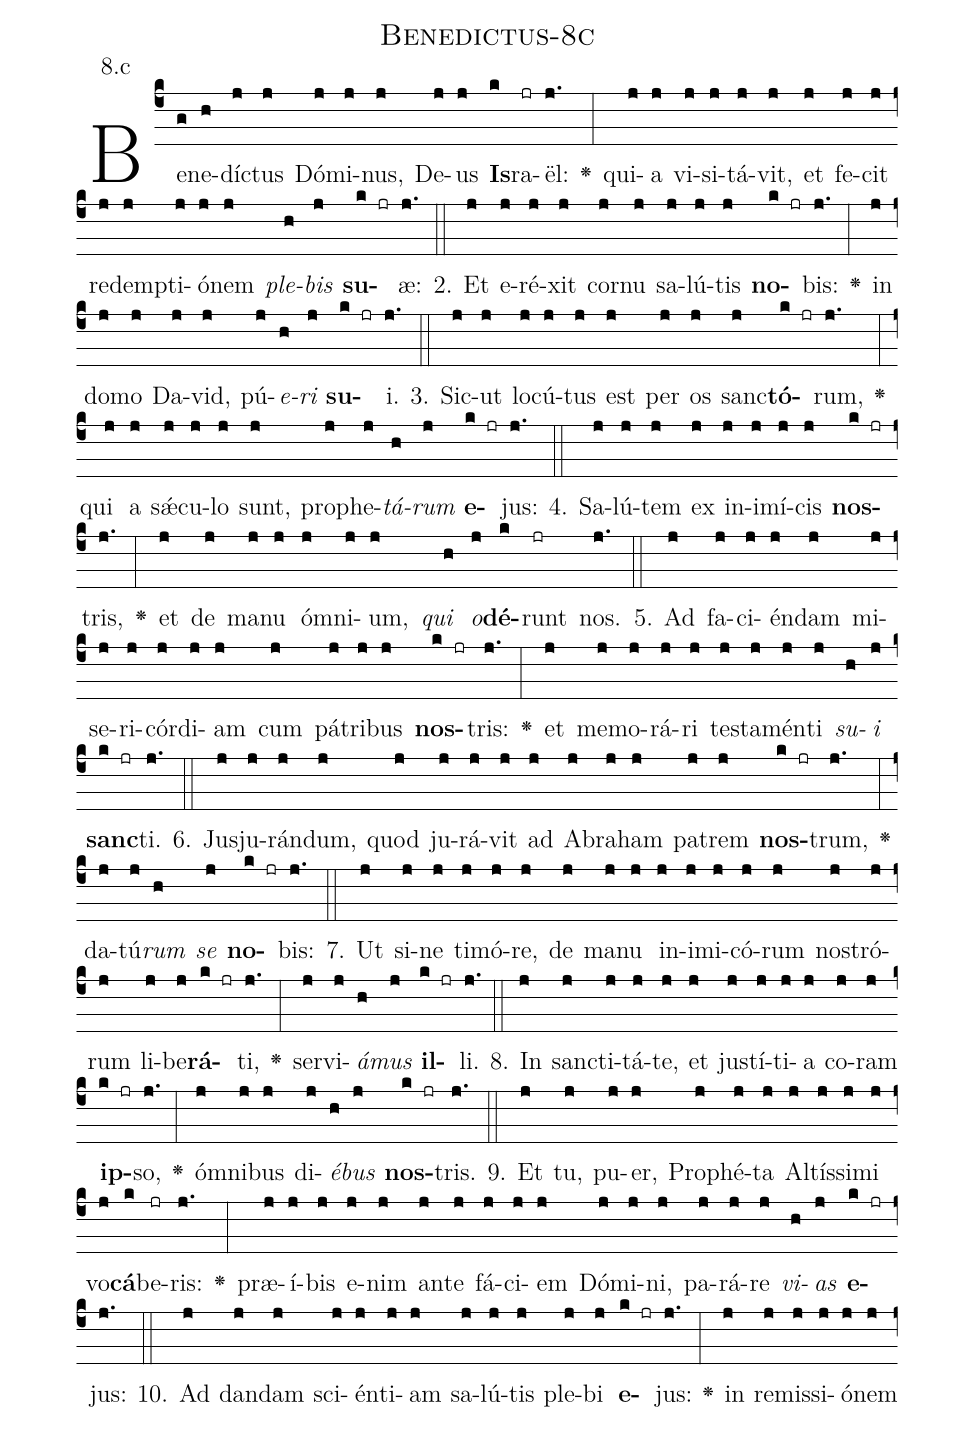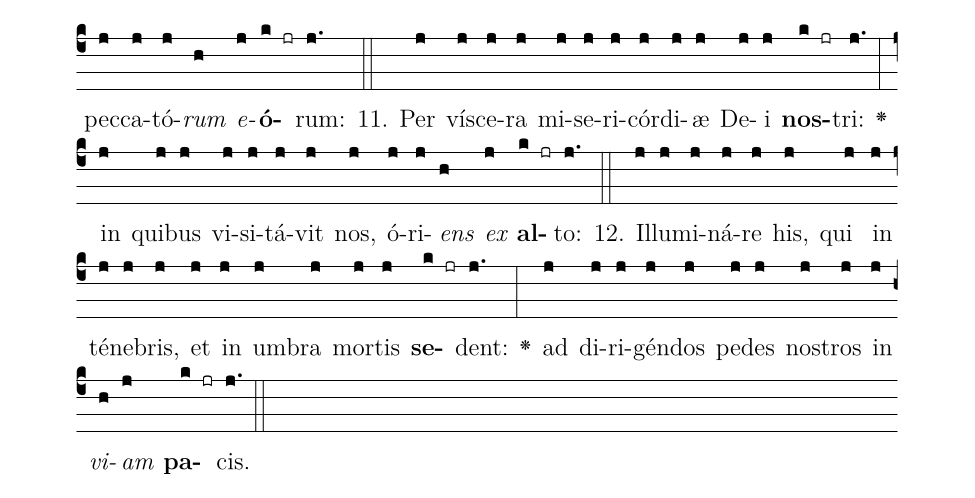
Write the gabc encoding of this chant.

name: Benedictus-8c;
annotation: 8.c;
%%
(c4)Be(g)ne(h)díc(j)tus(j) Dó(j)mi(j)nus,(j) De(j)us(j) <b>Is</b>(k)ra(jr)ël:(j.) <v>\greheightstar</v>(:) qui(j)a(j) vi(j)si(j)tá(j)vit,(j) et(j) fe(j)cit(j) red(j)emp(j)ti(j)ó(j)nem(j) <i>ple</i>(h)<i>bis</i>(j) <b>su</b>(k jr)æ:(j.) (::)
2. Et(j) e(j)ré(j)xit(j) cor(j)nu(j) sa(j)lú(j)tis(j) <b>no</b>(k jr)bis:(j.) <v>\greheightstar</v>(:) in(j) do(j)mo(j) Da(j)vid,(j) pú(j)<i>e</i>(h)<i>ri</i>(j) <b>su</b>(k jr)i.(j.) (::)
3. Sic(j)ut(j) lo(j)cú(j)tus(j) est(j) per(j) os(j) sanc(j)<b>tó</b>(k jr)rum,(j.) <v>\greheightstar</v>(:) qui(j) a(j) sǽ(j)cu(j)lo(j) sunt,(j) pro(j)phe(j)<i>tá</i>(h)<i>rum</i>(j) <b>e</b>(k jr)jus:(j.) (::)
4. Sa(j)lú(j)tem(j) ex(j) in(j)i(j)mí(j)cis(j) <b>nos</b>(k jr)tris,(j.) <v>\greheightstar</v>(:) et(j) de(j) ma(j)nu(j) óm(j)ni(j)um,(j) <i>qui</i>(h) <i>o</i>(j)<b>dé</b>(k)runt(jr) nos.(j.) (::)
5. Ad(j) fa(j)ci(j)én(j)dam(j) mi(j)se(j)ri(j)cór(j)di(j)am(j) cum(j) pá(j)tri(j)bus(j) <b>nos</b>(k jr)tris:(j.) <v>\greheightstar</v>(:) et(j) me(j)mo(j)rá(j)ri(j) tes(j)ta(j)mén(j)ti(j) <i>su</i>(h)<i>i</i>(j) <b>sanc</b>(k jr)ti.(j.) (::)
6. Ju(j)sju(j)rán(j)dum,(j) quod(j) ju(j)rá(j)vit(j) ad(j) A(j)bra(j)ham(j) pa(j)trem(j) <b>nos</b>(k jr)trum,(j.) <v>\greheightstar</v>(:) da(j)tú(j)<i>rum</i>(h) <i>se</i>(j) <b>no</b>(k jr)bis:(j.) (::)
7. Ut(j) si(j)ne(j) ti(j)mó(j)re,(j) de(j) ma(j)nu(j) in(j)i(j)mi(j)có(j)rum(j) nos(j)tró(j)rum(j) li(j)be(j)<b>rá</b>(k jr)ti,(j.) <v>\greheightstar</v>(:) ser(j)vi(j)<i>á</i>(h)<i>mus</i>(j) <b>il</b>(k jr)li.(j.) (::)
8. In(j) sanc(j)ti(j)tá(j)te,(j) et(j) jus(j)tí(j)ti(j)a(j) co(j)ram(j) <b>ip</b>(k jr)so,(j.) <v>\greheightstar</v>(:) óm(j)ni(j)bus(j) di(j)<i>é</i>(h)<i>bus</i>(j) <b>nos</b>(k jr)tris.(j.) (::)
9. Et(j) tu,(j) pu(j)er,(j) Pro(j)phé(j)ta(j) Al(j)tís(j)si(j)mi(j) vo(j)<b>cá</b>(k)be(jr)ris:(j.) <v>\greheightstar</v>(:) præ(j)í(j)bis(j) e(j)nim(j) an(j)te(j) fá(j)ci(j)em(j) Dó(j)mi(j)ni,(j) pa(j)rá(j)re(j) <i>vi</i>(h)<i>as</i>(j) <b>e</b>(k jr)jus:(j.) (::)
10. Ad(j) dan(j)dam(j) sci(j)én(j)ti(j)am(j) sa(j)lú(j)tis(j) ple(j)bi(j) <b>e</b>(k jr)jus:(j.) <v>\greheightstar</v>(:) in(j) re(j)mis(j)si(j)ó(j)nem(j) pec(j)ca(j)tó(j)<i>rum</i>(h) <i>e</i>(j)<b>ó</b>(k jr)rum:(j.) (::)
11. Per(j) ví(j)sce(j)ra(j) mi(j)se(j)ri(j)cór(j)di(j)æ(j) De(j)i(j) <b>nos</b>(k jr)tri:(j.) <v>\greheightstar</v>(:) in(j) qui(j)bus(j) vi(j)si(j)tá(j)vit(j) nos,(j) ó(j)ri(j)<i>ens</i>(h) <i>ex</i>(j) <b>al</b>(k jr)to:(j.) (::)
12. Il(j)lu(j)mi(j)ná(j)re(j) his,(j) qui(j) in(j) té(j)ne(j)bris,(j) et(j) in(j) um(j)bra(j) mor(j)tis(j) <b>se</b>(k jr)dent:(j.) <v>\greheightstar</v>(:) ad(j) di(j)ri(j)gén(j)dos(j) pe(j)des(j) nos(j)tros(j) in(j) <i>vi</i>(h)<i>am</i>(j) <b>pa</b>(k jr)cis.(j.) (::)
